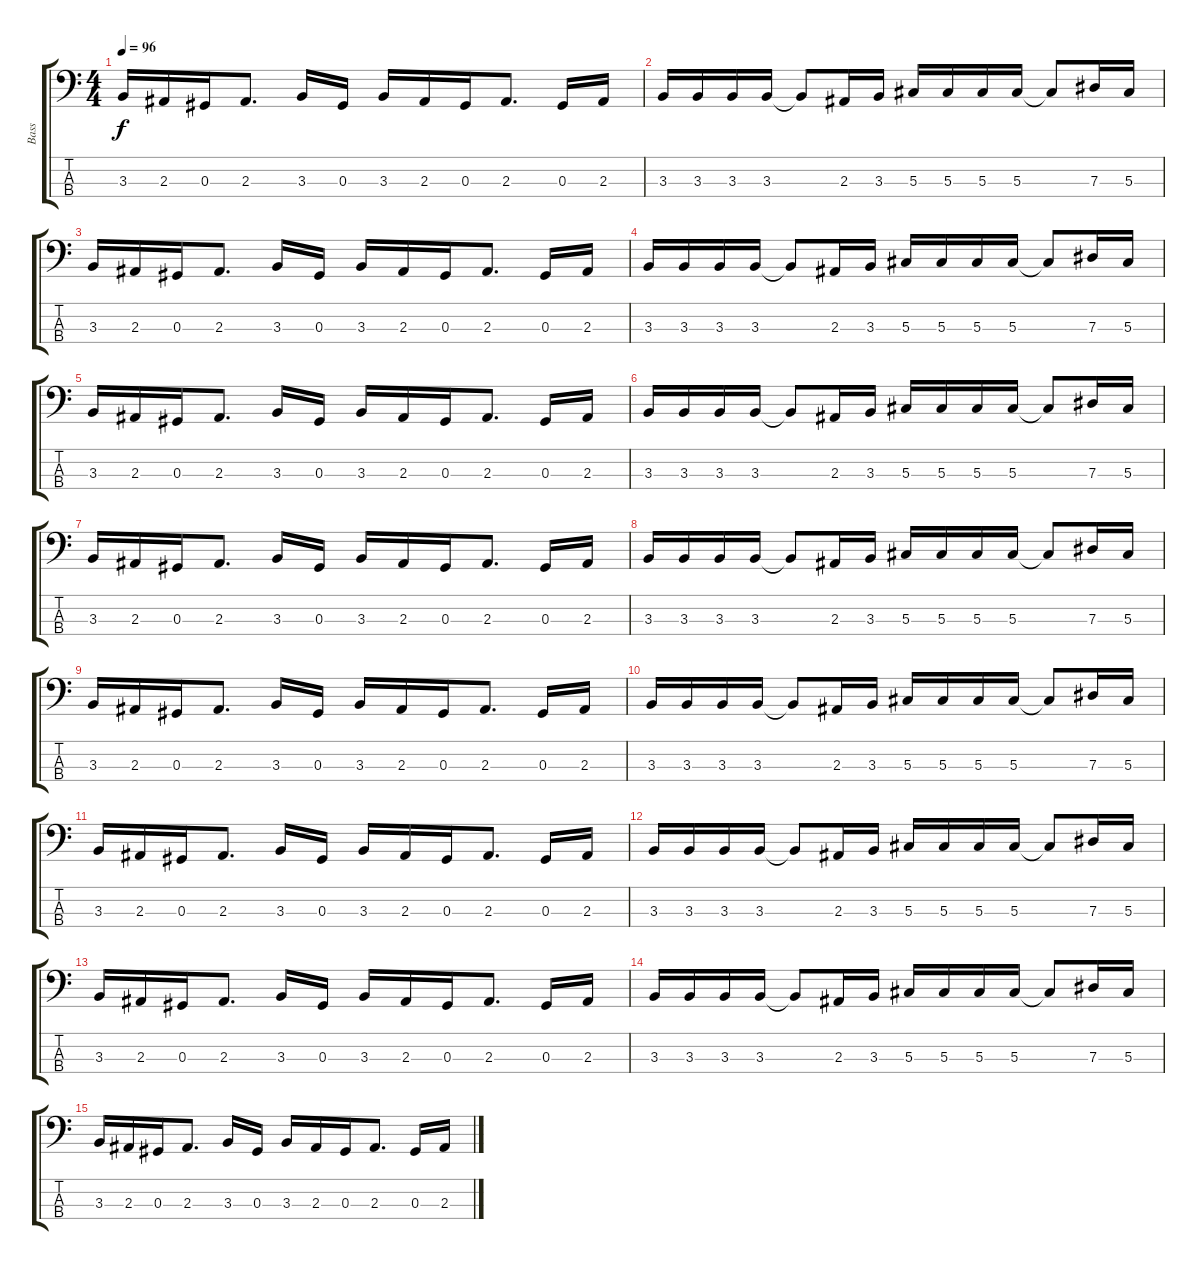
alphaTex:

\track ("Bass" "Bass") {instrument electricbassfinger}
\staff {score tabs}
\tuning (Gb2 Db2 Ab1 Eb1) {hide}
\ts (4 4)
\tempo 96
\clef f4
\ks c
3.3.16{dy f} 2.3.16 0.3.16 2.3.8{d} 3.3.16 0.3.16 3.3.16 2.3.16 0.3.16 2.3.8{d} 0.3.16 2.3.16 |
3.3.16 3.3.16 3.3.16 3.3.16 3.3{t}.8 2.3.16 3.3.16 5.3.16 5.3.16 5.3.16 5.3.16 5.3{t}.8 7.3.16 5.3.16 |
3.3.16 2.3.16 0.3.16 2.3.8{d} 3.3.16 0.3.16 3.3.16 2.3.16 0.3.16 2.3.8{d} 0.3.16 2.3.16 |
3.3.16 3.3.16 3.3.16 3.3.16 3.3{t}.8 2.3.16 3.3.16 5.3.16 5.3.16 5.3.16 5.3.16 5.3{t}.8 7.3.16 5.3.16 |
3.3.16 2.3.16 0.3.16 2.3.8{d} 3.3.16 0.3.16 3.3.16 2.3.16 0.3.16 2.3.8{d} 0.3.16 2.3.16 |
3.3.16 3.3.16 3.3.16 3.3.16 3.3{t}.8 2.3.16 3.3.16 5.3.16 5.3.16 5.3.16 5.3.16 5.3{t}.8 7.3.16 5.3.16 |
3.3.16 2.3.16 0.3.16 2.3.8{d} 3.3.16 0.3.16 3.3.16 2.3.16 0.3.16 2.3.8{d} 0.3.16 2.3.16 |
3.3.16 3.3.16 3.3.16 3.3.16 3.3{t}.8 2.3.16 3.3.16 5.3.16 5.3.16 5.3.16 5.3.16 5.3{t}.8 7.3.16 5.3.16 |
3.3.16 2.3.16 0.3.16 2.3.8{d} 3.3.16 0.3.16 3.3.16 2.3.16 0.3.16 2.3.8{d} 0.3.16 2.3.16 |
3.3.16 3.3.16 3.3.16 3.3.16 3.3{t}.8 2.3.16 3.3.16 5.3.16 5.3.16 5.3.16 5.3.16 5.3{t}.8 7.3.16 5.3.16 |
3.3.16 2.3.16 0.3.16 2.3.8{d} 3.3.16 0.3.16 3.3.16 2.3.16 0.3.16 2.3.8{d} 0.3.16 2.3.16 |
3.3.16 3.3.16 3.3.16 3.3.16 3.3{t}.8 2.3.16 3.3.16 5.3.16 5.3.16 5.3.16 5.3.16 5.3{t}.8 7.3.16 5.3.16 |
3.3.16 2.3.16 0.3.16 2.3.8{d} 3.3.16 0.3.16 3.3.16 2.3.16 0.3.16 2.3.8{d} 0.3.16 2.3.16 |
3.3.16 3.3.16 3.3.16 3.3.16 3.3{t}.8 2.3.16 3.3.16 5.3.16 5.3.16 5.3.16 5.3.16 5.3{t}.8 7.3.16 5.3.16 |
3.3.16 2.3.16 0.3.16 2.3.8{d} 3.3.16 0.3.16 3.3.16 2.3.16 0.3.16 2.3.8{d} 0.3.16 2.3.16
